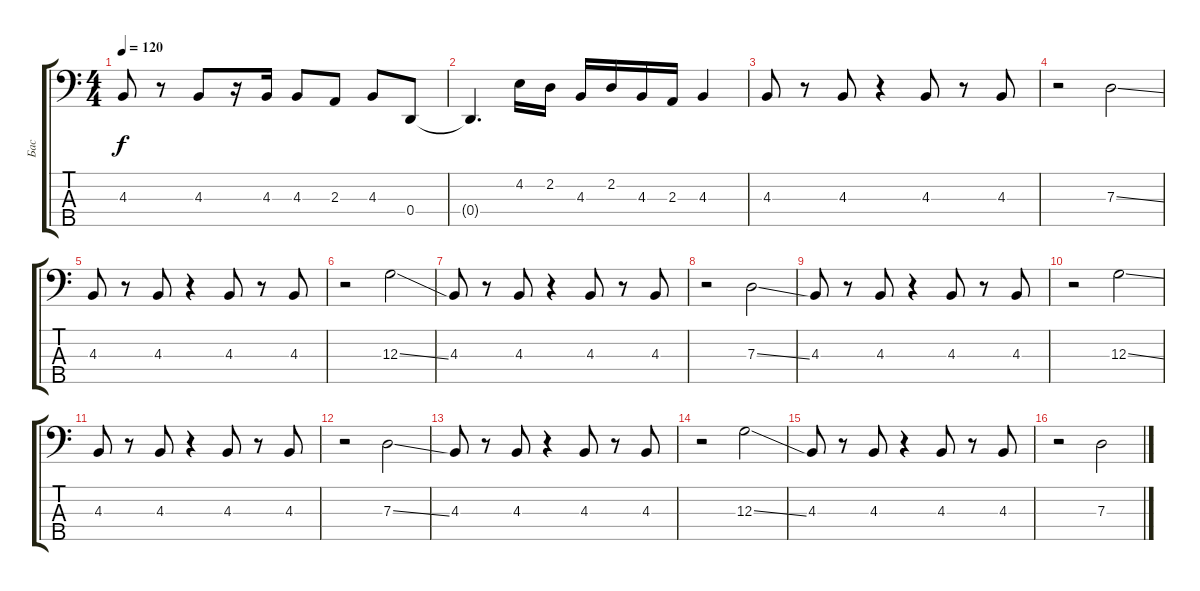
\track ("Бас" "Бас") {instrument electricbassfinger}
\staff {score tabs}
\tuning (F2 C2 G1 D1 A0) {hide}
\ts (4 4)
\tempo 120
\clef f4
\ks c
4.3.8{dy f} r.8 4.3.8 r.16 4.3.16 4.3.8 2.3.8 4.3.8 0.4.8 |
0.4{t}.4{d} 4.2.16 2.2.16 4.3.16 2.2.16 4.3.16 2.3.16 4.3.4 |
4.3.8 r.8 4.3.8 r.4 4.3.8 r.8 4.3.8 |
r.2 7.3{ss}.2 |
4.3.8 r.8 4.3.8 r.4 4.3.8 r.8 4.3.8 |
r.2 12.3{ss}.2 |
4.3.8 r.8 4.3.8 r.4 4.3.8 r.8 4.3.8 |
r.2 7.3{ss}.2 |
4.3.8 r.8 4.3.8 r.4 4.3.8 r.8 4.3.8 |
r.2 12.3{ss}.2 |
4.3.8 r.8 4.3.8 r.4 4.3.8 r.8 4.3.8 |
r.2 7.3{ss}.2 |
4.3.8 r.8 4.3.8 r.4 4.3.8 r.8 4.3.8 |
r.2 12.3{ss}.2 |
4.3.8 r.8 4.3.8 r.4 4.3.8 r.8 4.3.8 |
r.2 7.3{ss}.2
